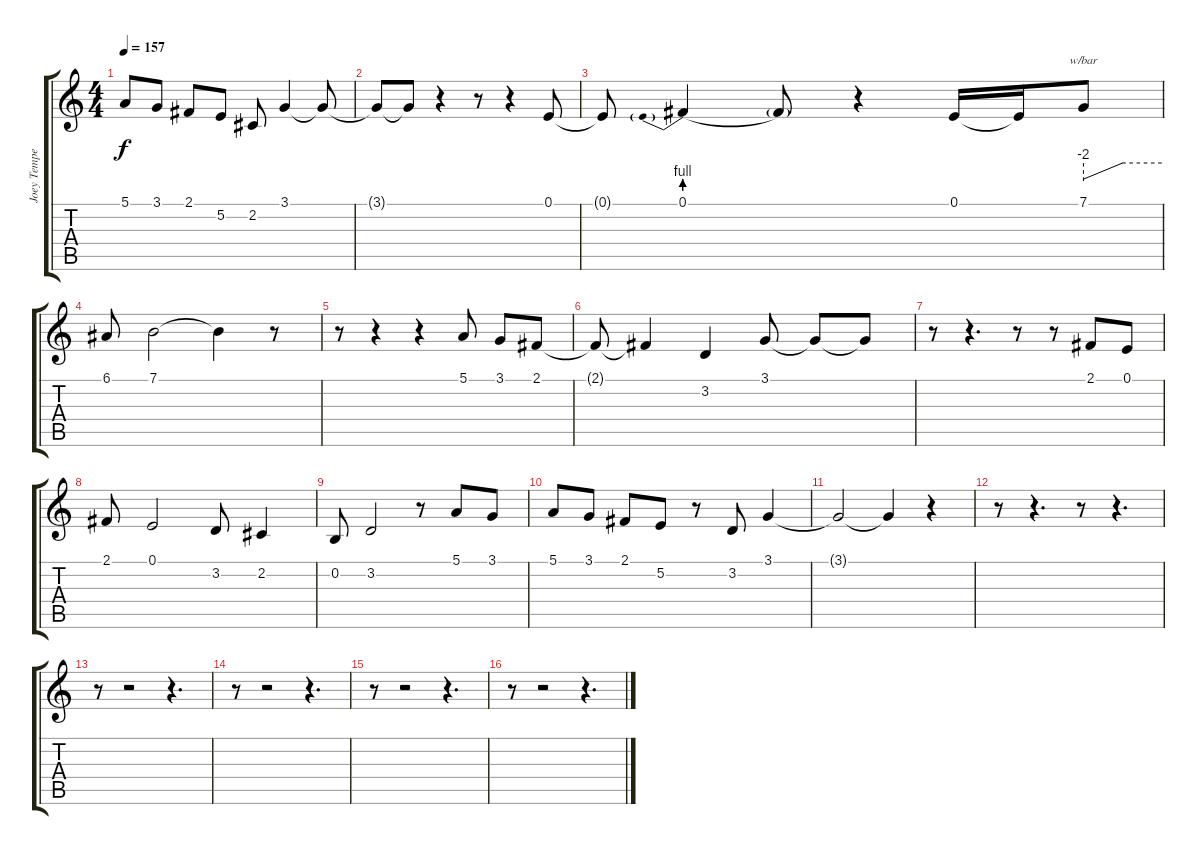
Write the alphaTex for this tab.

\track ("Joey Tempest, M. Michaelli, J. Norum" "Joey Tempe") {instrument choiraahs}
\staff {score tabs}
\tuning (E4 B3 G3 D3 A2 E2) {hide}
\ts (4 4)
\tempo 157
\clef g2
\ks c
5.1.8{dy f} 3.1.8 2.1.8 5.2.8 2.2.8 3.1.4 3.1{t}.8 |
3.1{t}.8 3.1{t}.8 r.4 r.8 r.4 0.1.8 |
0.1{t}.8 0.1{be (prebend 0 4 60 4)}.4 0.1{t}.8 r.4 0.1.16 0.1{t}.16 7.1.8{tbe (custom default 0 -8 30 0 60 0)} |
6.1.8 7.1.2 7.1{t}.4 r.8 |
r.8 r.4 r.4 5.1.8 3.1.8 2.1.8 |
2.1{t}.8 2.1{t}.4 3.2.4 3.1.8 3.1{t}.8 3.1{t}.8 |
r.8 r.4{d} r.8 r.8 2.1.8 0.1.8 |
2.1.8 0.1.2 3.2.8 2.2.4 |
0.2.8 3.2.2 r.8 5.1.8 3.1.8 |
5.1.8 3.1.8 2.1.8 5.2.8 r.8 3.2.8 3.1.4 |
3.1{t}.2 3.1{t}.4 r.4 |
r.8 r.4{d} r.8 r.4{d} |
r.8 r.2 r.4{d} |
r.8 r.2 r.4{d} |
r.8 r.2 r.4{d} |
r.8 r.2 r.4{d}
